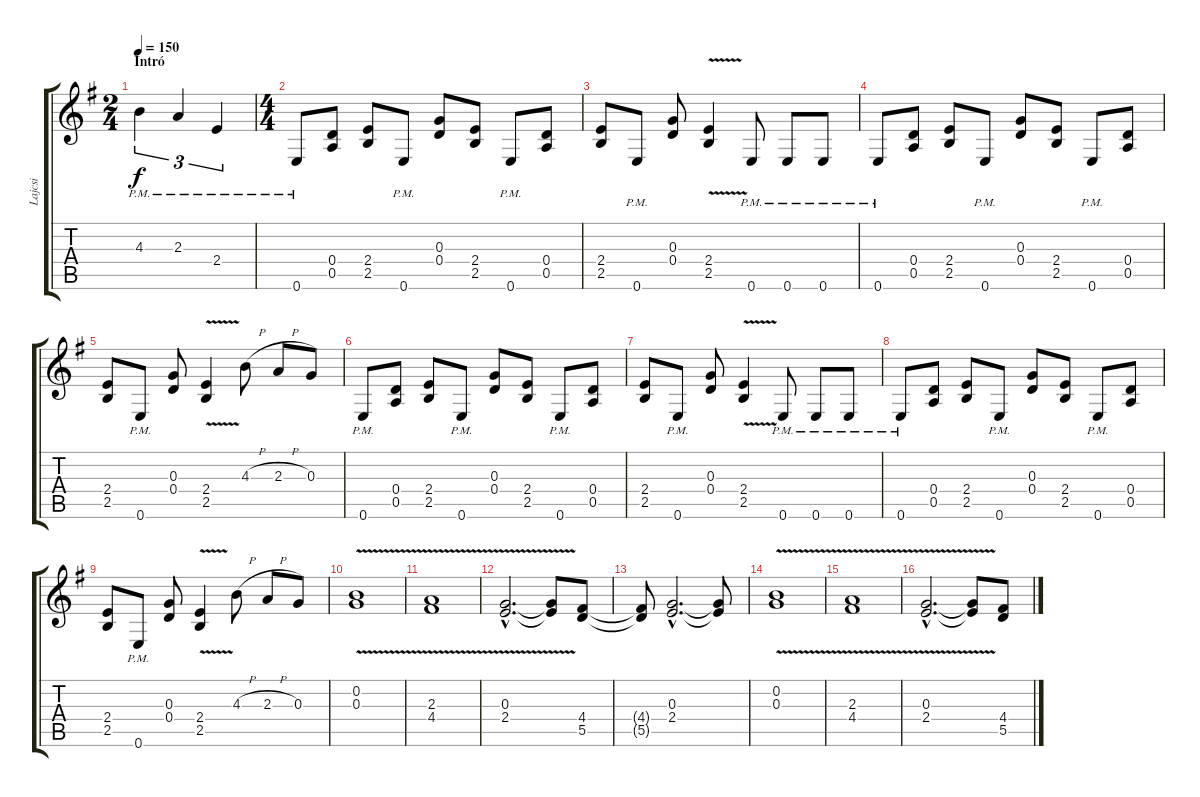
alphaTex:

\track ("Lajcsi" "Lajcsi") {instrument distortionguitar}
\staff {score tabs}
\tuning (E4 B3 G3 D3 A2 E2) {hide}
\ts (2 4)
\section ("" "Intró")
\tempo 150
\clef g2
\ks eminor
4.3{pm}.4{tu (3 2) dy f instrument distortionguitar} 2.3{pm}.4{tu (3 2)} 2.4{pm}.4{tu (3 2)} |
\ts (4 4)
0.6{pm}.8 (0.4 0.5).8 (2.4 2.5).8 0.6{pm}.8 (0.3 0.4).8 (2.4 2.5).8 0.6{pm}.8 (0.4 0.5).8 |
(2.4 2.5).8 0.6{pm}.8 (0.3 0.4).8 (2.4{v} 2.5{v}).4 0.6{pm}.8 0.6{pm}.8 0.6{pm}.8 |
0.6{pm}.8 (0.4 0.5).8 (2.4 2.5).8 0.6{pm}.8 (0.3 0.4).8 (2.4 2.5).8 0.6{pm}.8 (0.4 0.5).8 |
(2.4 2.5).8 0.6{pm}.8 (0.3 0.4).8 (2.4{v} 2.5{v}).4 4.3{h}.8 2.3{h}.8 0.3.8 |
0.6{pm}.8 (0.4 0.5).8 (2.4 2.5).8 0.6{pm}.8 (0.3 0.4).8 (2.4 2.5).8 0.6{pm}.8 (0.4 0.5).8 |
(2.4 2.5).8 0.6{pm}.8 (0.3 0.4).8 (2.4{v} 2.5{v}).4 0.6{pm}.8 0.6{pm}.8 0.6{pm}.8 |
0.6{pm}.8 (0.4 0.5).8 (2.4 2.5).8 0.6{pm}.8 (0.3 0.4).8 (2.4 2.5).8 0.6{pm}.8 (0.4 0.5).8 |
(2.4 2.5).8 0.6{pm}.8 (0.3 0.4).8 (2.4{v} 2.5{v}).4 4.3{h}.8 2.3{h}.8 0.3.8 |
(0.2{v} 0.3{v}).1 |
(2.3{v} 4.4{v}).1 |
(0.3{v hac} 2.4{v hac}).2{d} (0.3{t} 2.4{t}).8 (4.4 5.5).8 |
(4.4{t} 5.5{t}).8 (0.3{hac} 2.4{hac}).2{d} (0.3{t} 2.4{t}).8 |
(0.2{v} 0.3{v}).1 |
(2.3{v} 4.4{v}).1 |
(0.3{v hac} 2.4{v hac}).2{d} (0.3{t} 2.4{t}).8 (4.4 5.5).8
